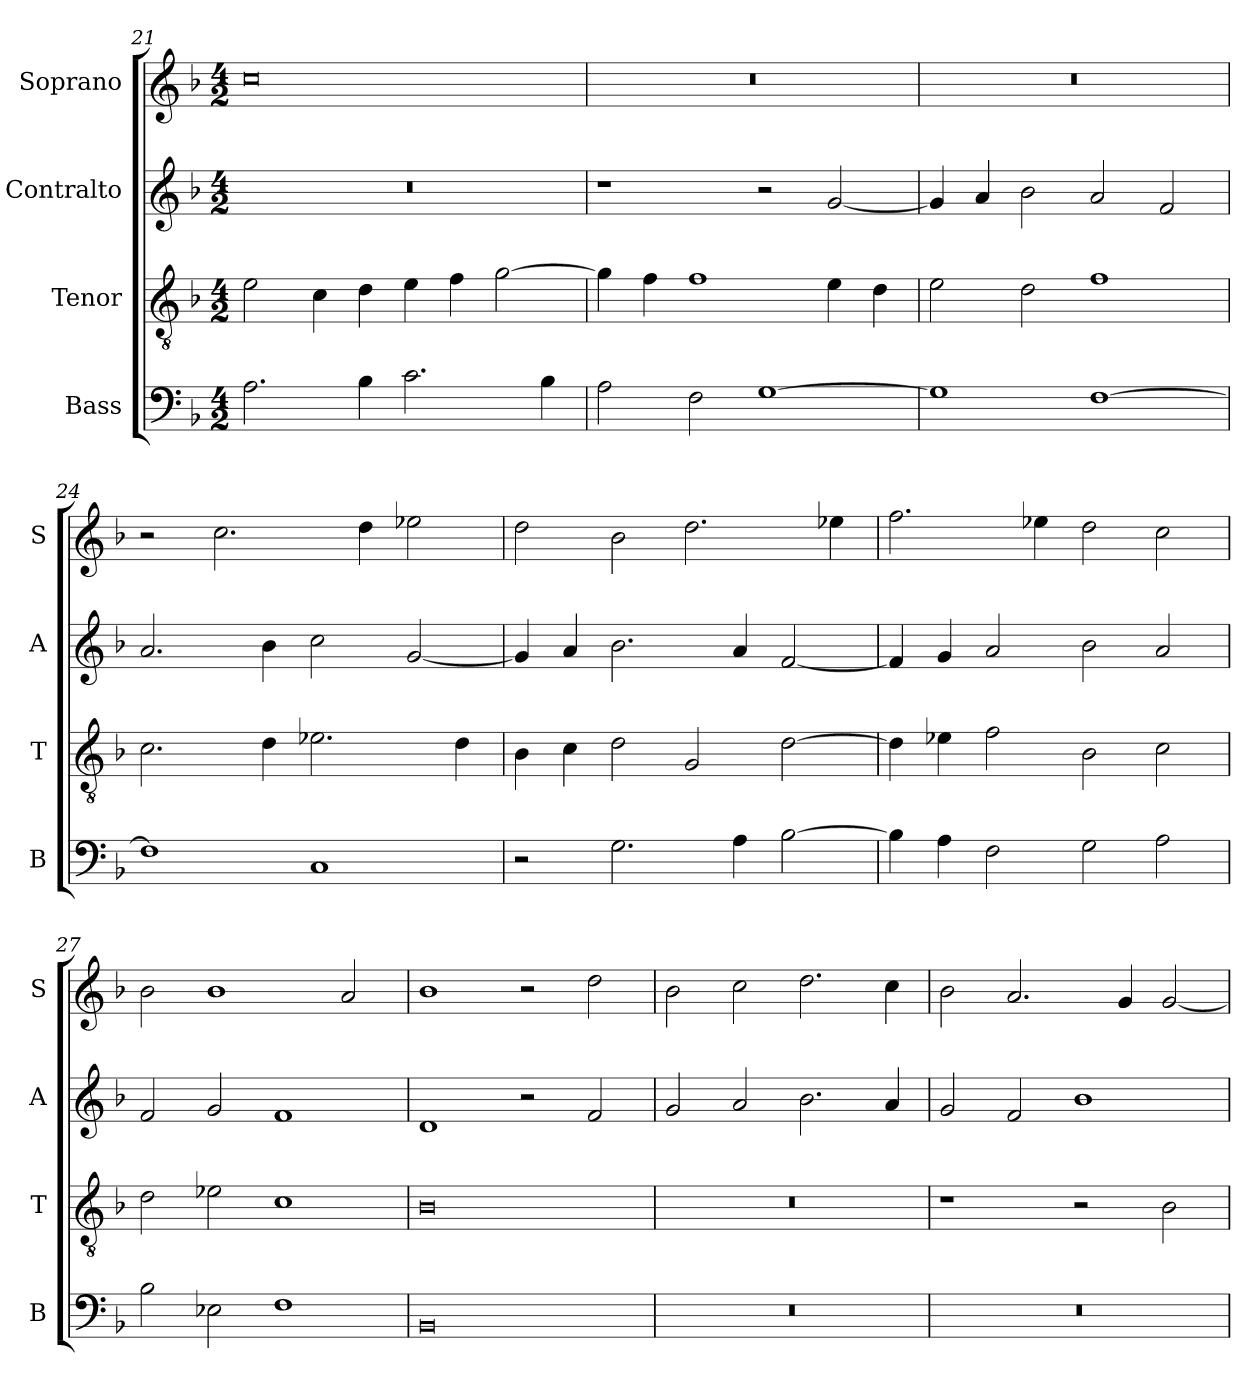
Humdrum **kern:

**kern	**kern	**kern	**kern
*part4	*part3	*part2	*part1
*staff4	*staff3	*staff2	*staff1
*I"Bass	*I"Tenor	*I"Contralto	*I"Soprano
*I'B	*I'T	*I'A	*I'S
*clefF4	*clefGv2	*clefG2	*clefG2
*k[b-]	*k[b-]	*k[b-]	*k[b-]
*G:dor	*G:dor	*G:dor	*G:dor
*M4/2	*M4/2	*M4/2	*M4/2
=21	=21	=21	=21
2.A	2e	0r	0cc
.	4c	.	.
4B-	4d	.	.
2.c	4e	.	.
.	4f	.	.
.	[2g	.	.
4B-	.	.	.
=22	=22	=22	=22
2A	4g]	1r	0r
.	4f	.	.
2F	1f	.	.
[1G	.	2r	.
.	4e	[2g	.
.	4d	.	.
=23	=23	=23	=23
1G]	2e	4g]	0r
.	.	4a	.
.	2d	2b-	.
[1F	1f	2a	.
.	.	2f	.
=24	=24	=24	=24
1F]	2.c	2.a	2r
.	.	.	2.cc
.	4d	4b-	.
1C	2.e-X	2cc	.
.	.	.	4dd
.	.	[2g	2ee-X
.	4d	.	.
=25	=25	=25	=25
2r	4B-	4g]	2dd
.	4c	4a	.
2.G	2d	2.b-	2b-
.	2G	.	2.dd
4A	.	4a	.
[2B-	[2d	[2f	.
.	.	.	4ee-X
=26	=26	=26	=26
4B-]	4d]	4f]	2.ff
4A	4e-X	4g	.
2F	2f	2a	.
.	.	.	4ee-X
2G	2B-	2b-	2dd
2A	2c	2a	2cc
=27	=27	=27	=27
2B-	2d	2f	2b-
2E-X	2e-X	2g	1b-
1F	1c	1f	.
.	.	.	2a
=28	=28	=28	=28
0BB-	0B-	1d	1b-
.	.	2r	2r
.	.	2f	2dd
=29	=29	=29	=29
0r	0r	2g	2b-
.	.	2a	2cc
.	.	2.b-	2.dd
.	.	4a	4cc
=30	=30	=30	=30
0r	1r	2g	2b-
.	.	2f	2.a
.	2r	1b-	.
.	.	.	4g
.	2B-	.	[2g
=	=	=	=
*-	*-	*-	*-
